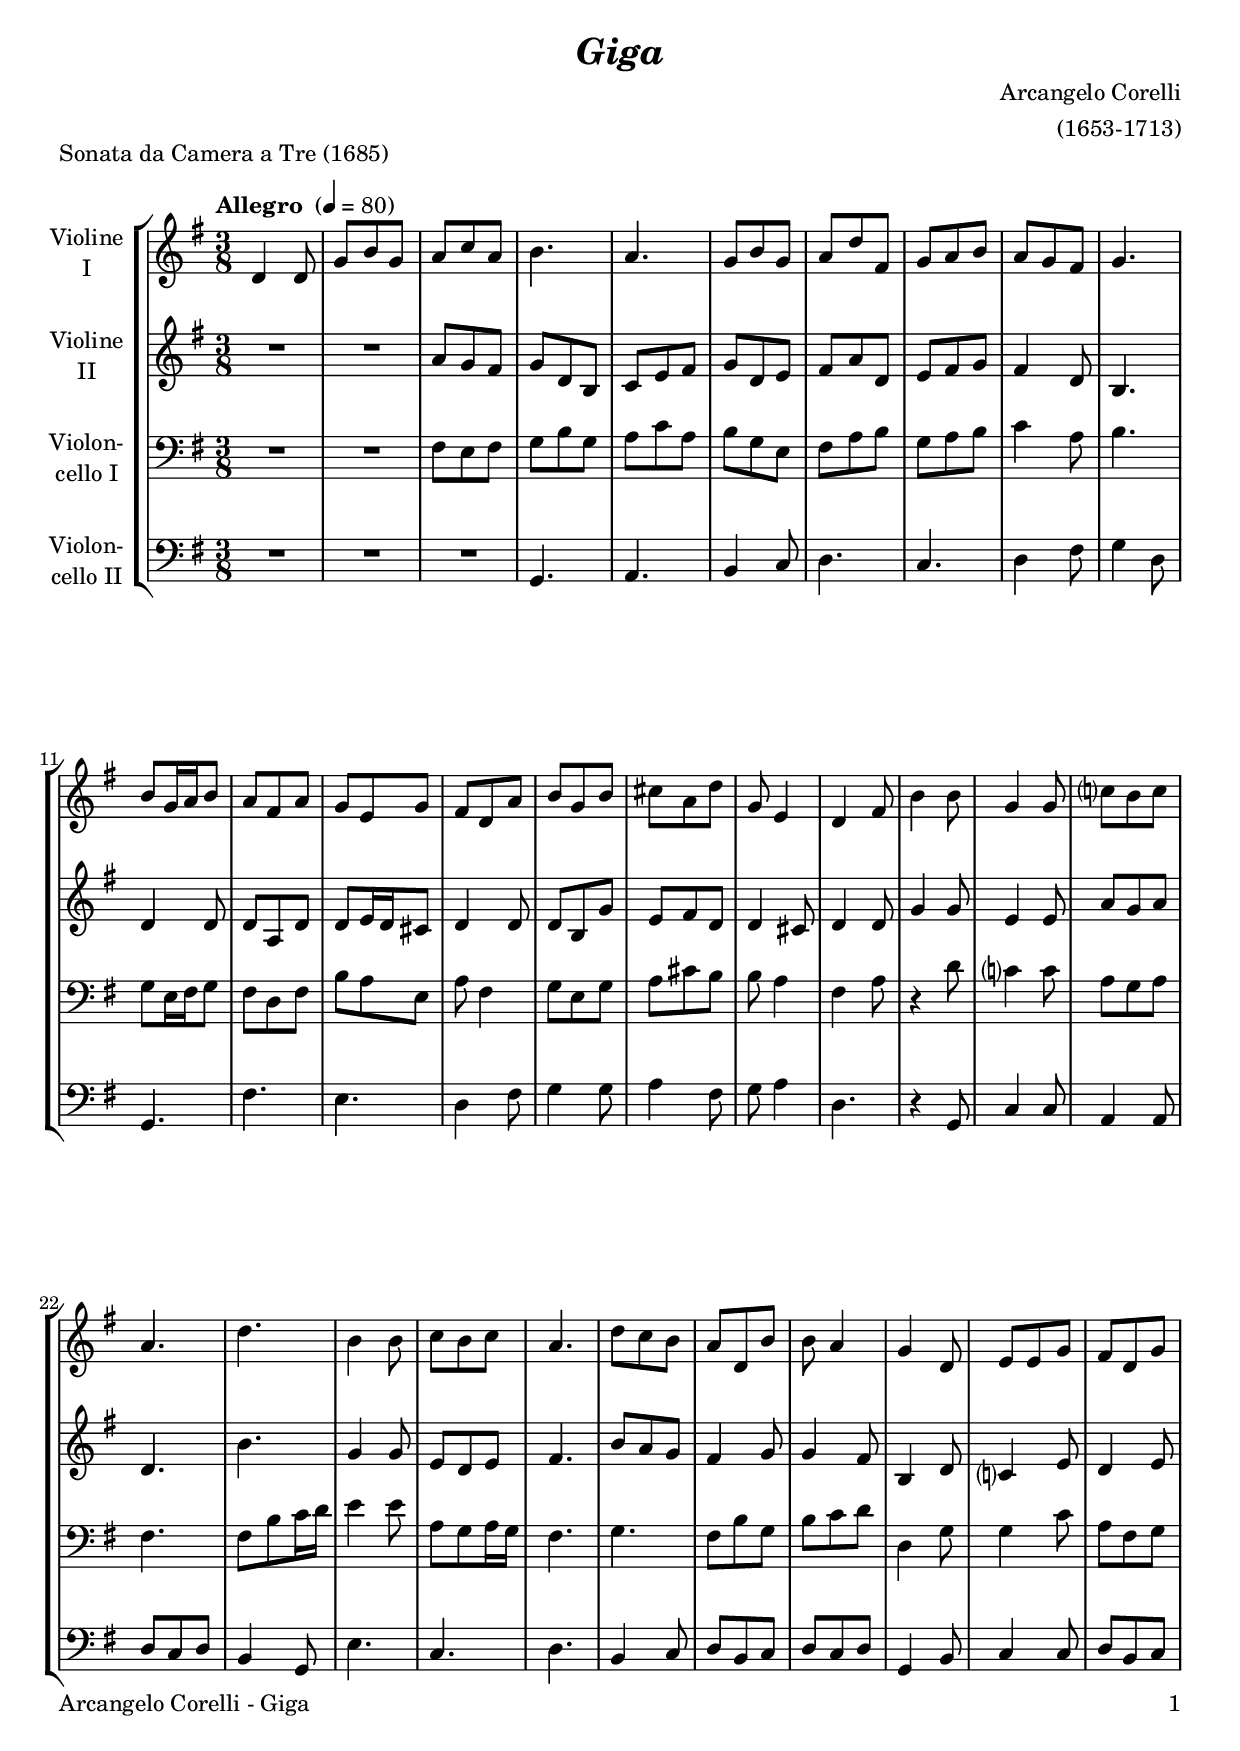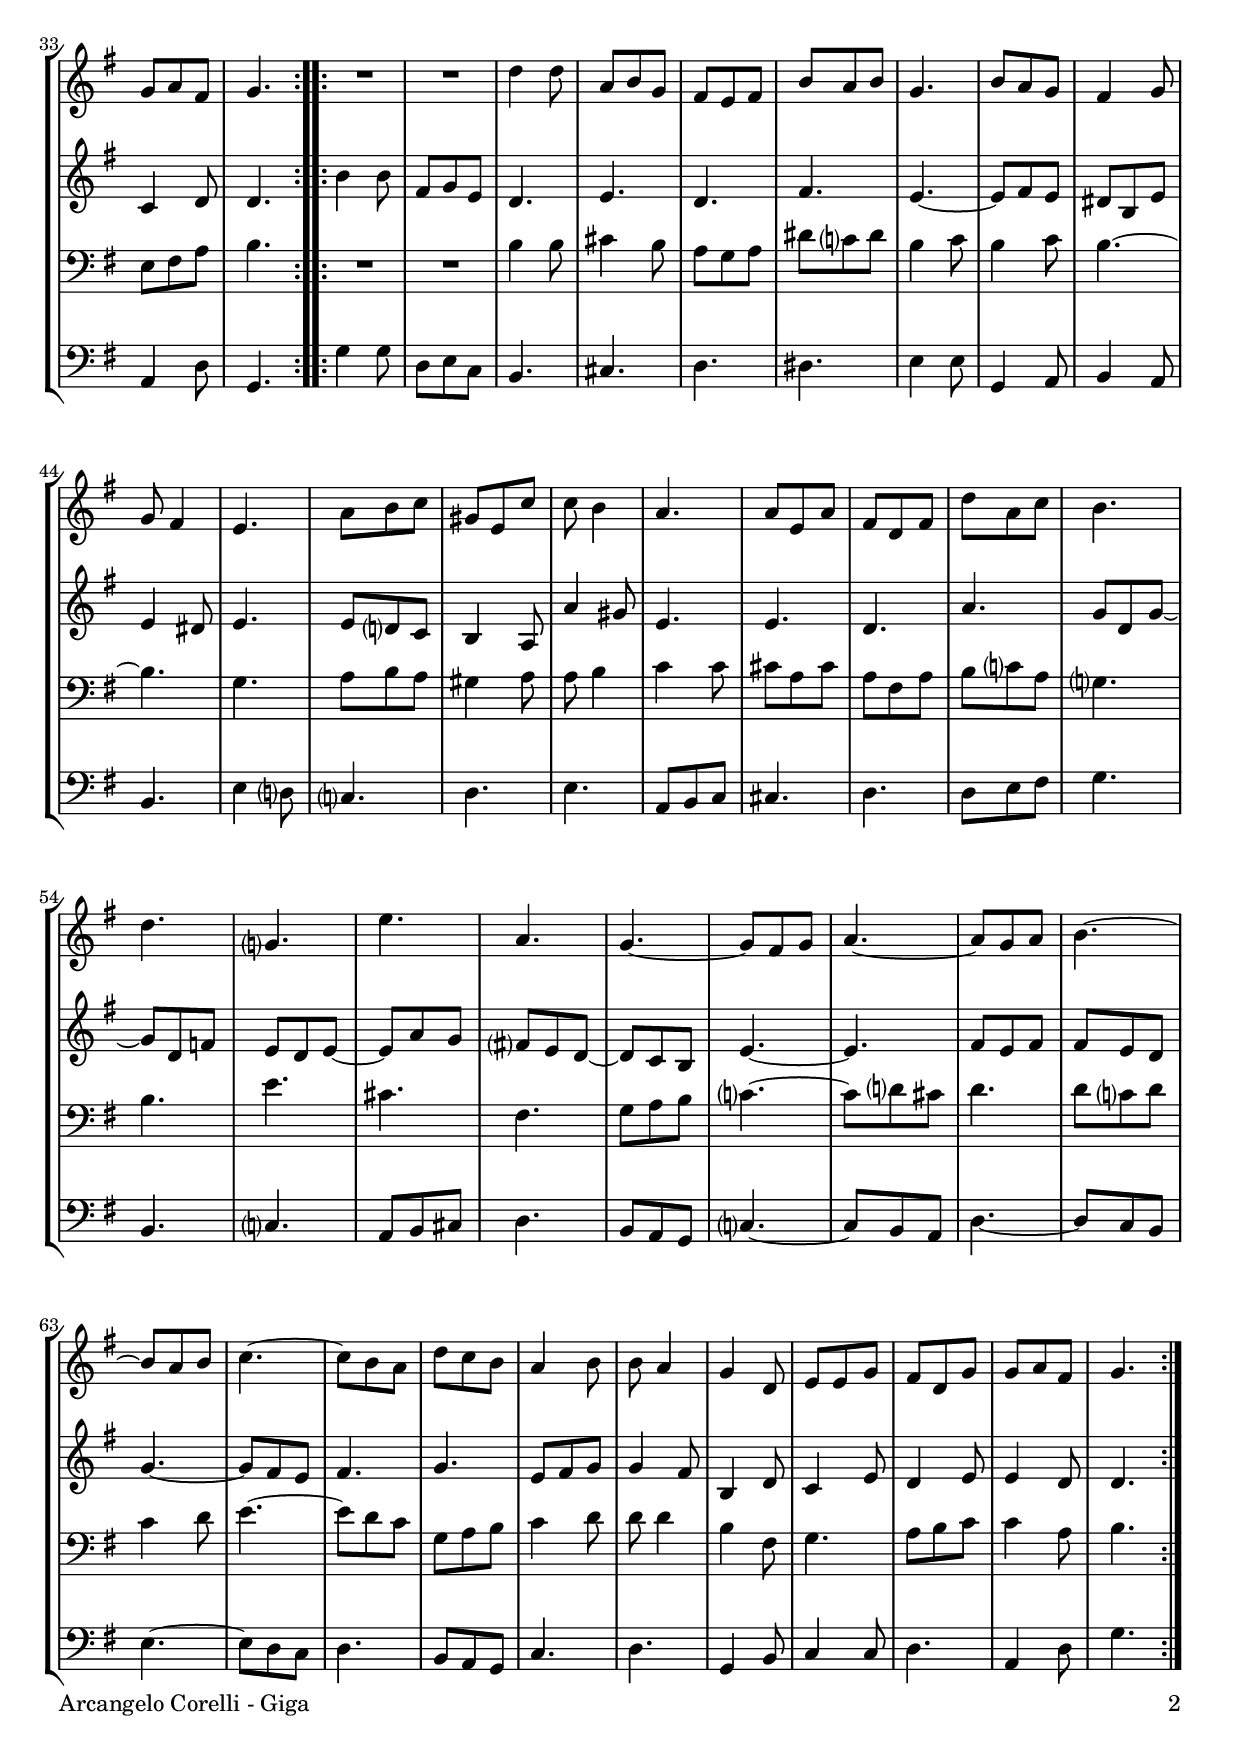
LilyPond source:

\version "2.22.0"
\include "deutsch.ly"

#(set-global-staff-size 20)

\header {
  title     = \markup \bold \italic "Giga"
  composer  = "Arcangelo Corelli"
  arranger  = "(1653-1713)"
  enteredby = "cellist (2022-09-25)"
  piece     = "Sonata da Camera a Tre (1685)"
}

voiceconsts = {
  \key g \major
  \time 3/8
  \clef "treble"
%  \numericTimeSignature
  \compressEmptyMeasures
  % Set default beaming for all staves
%  \set Timing.beamExceptions = #'()
%  \set Timing.baseMoment     = #(ly:make-moment 1 4)
%  \set Timing.beatStructure  = #'(1 1 1)
  \tempo "Allegro " 4=80
}

mivl = "violin"
miba = "cello"

va = \relative c' {
  \voiceconsts

  \repeat volta 2 {
    d4 d8
    g h g
    a c a
    h4.
    a
    g8 h g
    a d fis,
    g a h
    a g fis
    g4.
    h8 g16 a h8

    a fis a
    g e g
    fis d a'
    h g h
    cis a d
    g, e4
    d fis8
    h4 h8
    g4 g8
    c? h c
    a4.

    d
    h4 h8
    c h c
    a4.
    d8 c h
    a d, h'
    h a4
    g d8
    e e g
    fis d g
    g a fis
    g4.
  }

  \repeat volta 2 {
    R4.*2
    d'4 d8
    a h g
    fis e fis
    h a h
    g4.
    h8 a g
    fis4 g8
    g fis4
    e4.
    a8 h c
    gis e c'

    c h4
    a4.
    a8 e a
    fis d fis
    d' a c
    h4.
    d
    g,?
    e'
    a,
    g~
    g8 fis g
    a4.~

    a8 g a
    h4.~
    h8 a h
    c4.~
    c8 h a
    d c h
    a4 h8
    h a4
    g d8
    e e g
    fis d g
    g a fis
    g4.
  }
}

vb = \relative c'' {
  \voiceconsts

  \repeat volta 2 {
    R4.*2
    a8 g fis
    g d h
    c e fis
    g d e
    fis a d,
    e fis g
    fis4 d8
    h4.
    d4 d8

    d a d
    d e16 d cis8
    d4 d8
    d h g'
    e fis d
    d4 cis8
    d4 d8
    g4 g8
    e4 e8
    a g a
    d,4.

    h'
    g4 g8
    e d e
    fis4.
    h8 a g
    fis4 g8
    g4 fis8
    h,4 d8
    c?4 e8
    d4 e8
    c4 d8
    d4.
  }

  \repeat volta 2 {
    h'4 h8
    fis g e
    d4.
    e
    d
    fis
    e~
    e8 fis e
    dis h e
    e4 dis8
    e4.
    e8 d? c
    h4 a8

    a'4 gis8
    e4.
    e
    d
    a'
    g8 d g~
    g d f
    e d e~
    e a g
    fis? e d~
    d c h
    e4.~
    e

    fis8 e fis
    fis e d
    g4.~
    g8 fis e
    fis4.
    g
    e8 fis g
    g4 fis8
    h,4 d8
    c4 e8
    d4 e8
    e4 d8
    d4.
  }
}

vc = \relative c {
  \voiceconsts
  \clef "bass"

  \repeat volta 2 {
    R4.*2
    fis8 e fis
    g h g
    a c a
    h g e
    fis a h
    g a h
    c4 a8
    h4.
    g8 e16 fis g8

    fis d fis
    h a e
    a fis4
    g8 e g
    a cis h
    h a4
    fis a8
    r4 d8
    c?4 c8
    a g a
    fis4.

    fis8 h c16 d
    e4 e8
    a, g a16 g
    fis4.
    g
    fis8 h g
    h c d
    d,4 g8
    g4 c8
    a fis g
    e fis a
    h4.
  }

  \repeat volta 2 {
    R4.*2
    h4 h8
    cis4 h8
    a g a
    dis c? dis
    h4 c8
    h4 c8
    h4.~
    h
    g
    a8 h a
    gis4 a8

    a h4
    c c8
    cis a cis
    a fis a
    h c? a
    g?4.
    h
    e
    cis
    fis,
    g8 a h
    c?4.~
    c8 d? cis

    d4.
    d8 c? d
    c4 d8
    e4.~
    e8 d c
    g a h
    c4 d8
    d d4
    h fis8
    g4.
    a8 h c
    c4 a8
    h4.
  }
}

vd = \relative c {
  \voiceconsts
  \clef "bass"

  \repeat volta 2 {
    R4.*3
    g4.
    a
    h4 c8
    d4.
    c
    d4 fis8
    g4 d8
    g,4.

    fis'
    e
    d4 fis8
    g4 g8
    a4 fis8
    g a4
    d,4.
    r4 g,8
    c4 c8
    a4 a8
    d c d

    h4 g8
    e'4.
    c
    d
    h4 c8
    d h c
    d c d
    g,4 h8
    c4 c8
    d h c
    a4 d8
    g,4.
  }

  \repeat volta 2 {
    g'4 g8
    d e c
    h4.
    cis
    d
    dis
    e4 e8
    g,4 a8
    h4 a8
    h4.
    e4 d?8
    c?4.
    d

    e
    a,8 h c
    cis4.
    d
    d8 e fis
    g4.
    h,
    c?
    a8 h cis
    d4.
    h8 a g
    c?4.~
    c8 h a

    d4.~
    d8 c h
    e4.~
    e8 d c
    d4.
    h8 a g
    c4.
    d
    g,4 h8
    c4 c8
    d4.
    a4 d8
    g4.
  }
}


music = \new StaffGroup <<
      \new Staff {
	\set Staff.midiInstrument = \mivl
	\set Staff.instrumentName = \markup \center-column { "Violine" "I" }
	\transpose g g { \va }
      }

      \new Staff {
	\set Staff.midiInstrument = \mivl
	\set Staff.instrumentName = \markup \center-column { "Violine" "II" }
	\transpose g g { \vb }
      }

      \new Staff {
	\set Staff.midiInstrument = \miba
	\set Staff.instrumentName = \markup \center-column { "Violon-" "cello I" }
	\transpose g g { \vc }
      }

      \new Staff {
	\set Staff.midiInstrument = \miba
	\set Staff.instrumentName = \markup \center-column { "Violon-" "cello II" }
	\transpose g g { \vd }
      }
>>

\book {
   \paper {
    print-page-number = ##t
    print-first-page-number = ##t
    ragged-last-bottom = ##f
    oddHeaderMarkup = \markup \null
    evenHeaderMarkup = \markup \null
    oddFooterMarkup = \markup {
      \fill-line {
        \on-the-fly #print-page-number-check-first
        "Arcangelo Corelli - Giga" \fromproperty #'page:page-number-string
      }
    }
    evenFooterMarkup = \oddFooterMarkup
  } \score {
    \music
    \layout {}
  }

  \score {
    \unfoldRepeats \music

    \midi {
      \context {
        \Score
      }
    }
  }
}